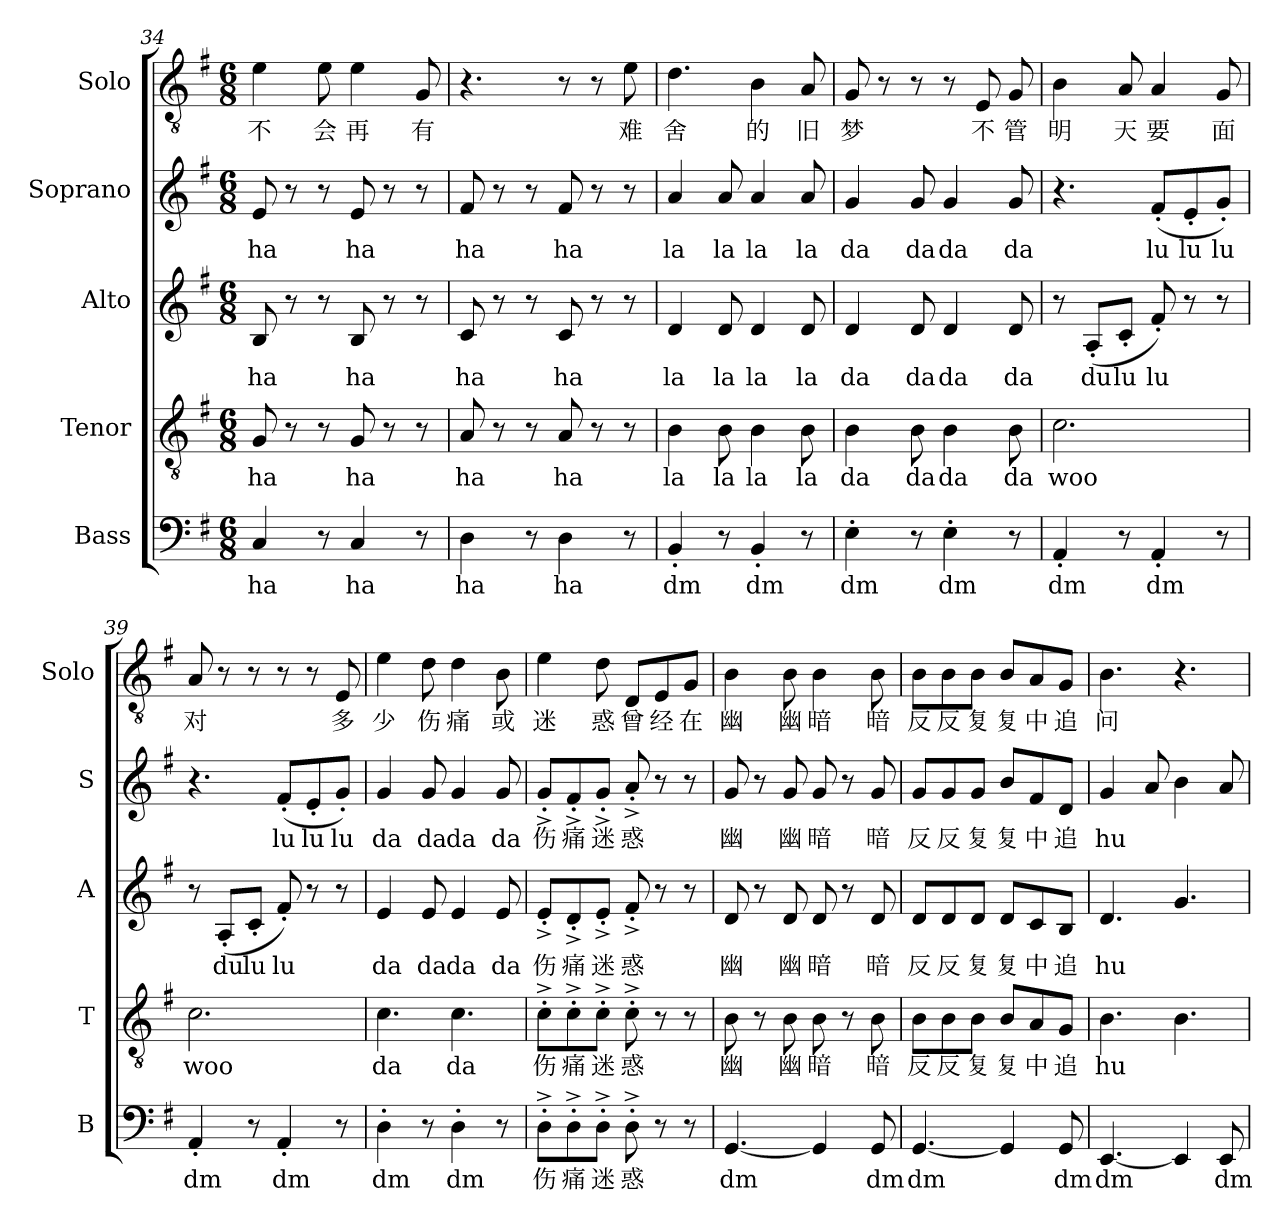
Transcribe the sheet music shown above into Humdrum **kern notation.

**kern	**text	**kern	**text	**kern	**text	**kern	**text	**kern	**text
*part5	*part5	*part4	*part4	*part3	*part3	*part2	*part2	*part1	*part1
*staff5	*staff5	*staff4	*staff4	*staff3	*staff3	*staff2	*staff2	*staff1	*staff1
*I"Bass	*	*I"Tenor	*	*I"Alto	*	*I"Soprano	*	*I"Solo	*
*I'B	*	*I'T	*	*I'A	*	*I'S	*	*I'Solo	*
!!LO:PB:g=z
*clefF4	*	*clefGv2	*	*clefG2	*	*clefG2	*	*clefGv2	*
*k[f#]	*	*k[f#]	*	*k[f#]	*	*k[f#]	*	*k[f#]	*
*G:	*	*G:	*	*G:	*	*G:	*	*G:	*
*M6/8	*	*M6/8	*	*M6/8	*	*M6/8	*	*M6/8	*
=34	=34	=34	=34	=34	=34	=34	=34	=34	=34
!	!LO:LY:b	!	!LO:LY:b	!	!LO:LY:b	!	!LO:LY:b	!	!LO:LY:b
4C</	ha	8G</	ha	8B</	ha	8e</	ha	4e\	不
.	.	8r	.	8r	.	8r	.	.	.
!	!	!	!	!	!	!	!	!	!LO:LY:b
8r	.	8r	.	8r	.	8r	.	8e\	会
!	!LO:LY:b	!	!LO:LY:b	!	!LO:LY:b	!	!LO:LY:b	!	!LO:LY:b
4C</	ha	8G</	ha	8B</	ha	8e</	ha	4e\	再
.	.	8r	.	8r	.	8r	.	.	.
!	!	!	!	!	!	!	!	!	!LO:LY:b
8r	.	8r	.	8r	.	8r	.	8G/	有
=35	=35	=35	=35	=35	=35	=35	=35	=35	=35
!	!LO:LY:b	!	!LO:LY:b	!	!LO:LY:b	!	!LO:LY:b	!	!
4D>\	ha	8A</	ha	8c</	ha	8f#</	ha	4.r	.
.	.	8r	.	8r	.	8r	.	.	.
8r	.	8r	.	8r	.	8r	.	.	.
!	!LO:LY:b	!	!LO:LY:b	!	!LO:LY:b	!	!LO:LY:b	!	!
4D>\	ha	8A</	ha	8c</	ha	8f#</	ha	8r	.
.	.	8r	.	8r	.	8r	.	8r	.
!	!	!	!	!	!	!	!	!	!LO:LY:b
8r	.	8r	.	8r	.	8r	.	8e\	难
=36	=36	=36	=36	=36	=36	=36	=36	=36	=36
!	!LO:LY:b	!	!LO:LY:b	!	!LO:LY:b	!	!LO:LY:b	!	!LO:LY:b
4BB'</	dm	4B\	la	4d/	la	4a/	la	4.d\	舍
!	!	!	!LO:LY:b	!	!LO:LY:b	!	!LO:LY:b	!	!
8r	.	8B\	la	8d/	la	8a/	la	.	.
!	!LO:LY:b	!	!LO:LY:b	!	!LO:LY:b	!	!LO:LY:b	!	!LO:LY:b
4BB'</	dm	4B\	la	4d/	la	4a/	la	4B\	的
!	!	!	!LO:LY:b	!	!LO:LY:b	!	!LO:LY:b	!	!LO:LY:b
8r	.	8B\	la	8d/	la	8a/	la	8A/	旧
=37	=37	=37	=37	=37	=37	=37	=37	=37	=37
!	!LO:LY:b	!	!LO:LY:b	!	!LO:LY:b	!	!LO:LY:b	!	!LO:LY:b
4E'>\	dm	4B\	da	4d/	da	4g/	da	8G/	梦
.	.	.	.	.	.	.	.	8r	.
!	!	!	!LO:LY:b	!	!LO:LY:b	!	!LO:LY:b	!	!
8r	.	8B\	da	8d/	da	8g/	da	8r	.
!	!LO:LY:b	!	!LO:LY:b	!	!LO:LY:b	!	!LO:LY:b	!	!
4E'>\	dm	4B\	da	4d/	da	4g/	da	8r	.
!	!	!	!	!	!	!	!	!	!LO:LY:b
.	.	.	.	.	.	.	.	8E/	不
!	!	!	!LO:LY:b	!	!LO:LY:b	!	!LO:LY:b	!	!LO:LY:b
8r	.	8B\	da	8d/	da	8g/	da	8G/	管
!!LO:LB:g=z
=38	=38	=38	=38	=38	=38	=38	=38	=38	=38
!	!LO:LY:b	!	!LO:LY:b	!	!	!	!	!	!LO:LY:b
4AA'</	dm	2.c\	woo	8r	.	4.r	.	4B\	明
!	!	!	!	!	!LO:LY:b	!	!	!	!
.	.	.	.	(<8A'</L	du	.	.	.	.
!	!	!	!	!	!LO:LY:b	!	!	!	!LO:LY:b
8r	.	.	.	8c'</J	lu	.	.	8A/	天
!	!LO:LY:b	!	!	!	!LO:LY:b	!	!LO:LY:b	!	!LO:LY:b
4AA'</	dm	.	.	8f#'</)	lu	(<8f#'</L	lu	4A/	要
!	!	!	!	!	!	!	!LO:LY:b	!	!
.	.	.	.	8r	.	8e'</	lu	.	.
!	!	!	!	!	!	!	!LO:LY:b	!	!LO:LY:b
8r	.	.	.	8r	.	8g'</J)	lu	8G/	面
=39	=39	=39	=39	=39	=39	=39	=39	=39	=39
!	!LO:LY:b	!	!LO:LY:b	!	!	!	!	!	!LO:LY:b
4AA'</	dm	2.c\	woo	8r	.	4.r	.	8A/	对
!	!	!	!	!	!LO:LY:b	!	!	!	!
.	.	.	.	(<8A'</L	du	.	.	8r	.
!	!	!	!	!	!LO:LY:b	!	!	!	!
8r	.	.	.	8c'</J	lu	.	.	8r	.
!	!LO:LY:b	!	!	!	!LO:LY:b	!	!LO:LY:b	!	!
4AA'</	dm	.	.	8f#'</)	lu	(<8f#'</L	lu	8r	.
!	!	!	!	!	!	!	!LO:LY:b	!	!
.	.	.	.	8r	.	8e'</	lu	8r	.
!	!	!	!	!	!	!	!LO:LY:b	!	!LO:LY:b
8r	.	.	.	8r	.	8g'</J)	lu	8E/	多
=40	=40	=40	=40	=40	=40	=40	=40	=40	=40
!	!LO:LY:b	!	!LO:LY:b	!	!LO:LY:b	!	!LO:LY:b	!	!LO:LY:b
4D'>\	dm	4.c\	da	4e/	da	4g/	da	4e\	少
!	!	!	!	!	!LO:LY:b	!	!LO:LY:b	!	!LO:LY:b
8r	.	.	.	8e/	da	8g/	da	8d\	伤
!	!LO:LY:b	!	!LO:LY:b	!	!LO:LY:b	!	!LO:LY:b	!	!LO:LY:b
4D'>\	dm	4.c\	da	4e/	da	4g/	da	4d\	痛
!	!	!	!	!	!LO:LY:b	!	!LO:LY:b	!	!LO:LY:b
8r	.	.	.	8e/	da	8g/	da	8B\	或
=41	=41	=41	=41	=41	=41	=41	=41	=41	=41
!	!LO:LY:b	!	!LO:LY:b	!	!LO:LY:b	!	!LO:LY:b	!	!LO:LY:b
8D^>'>\L	伤	8c^>'>\L	伤	8e^<'</L	伤	8g^<'</L	伤	4e\	迷
!	!LO:LY:b	!	!LO:LY:b	!	!LO:LY:b	!	!LO:LY:b	!	!
8D^>'>\	痛	8c^>'>\	痛	8d^<'</	痛	8f#^<'</	痛	.	.
!	!LO:LY:b	!	!LO:LY:b	!	!LO:LY:b	!	!LO:LY:b	!	!LO:LY:b
8D^>'>\J	迷	8c^>'>\J	迷	8e^<'</J	迷	8g^<'</J	迷	8d\	惑
!	!LO:LY:b	!	!LO:LY:b	!	!LO:LY:b	!	!LO:LY:b	!	!LO:LY:b
8D^>'>\	惑	8c^>'>\	惑	8f#^<'</	惑	8a^<'</	惑	8D/L	曾
!	!	!	!	!	!	!	!	!	!LO:LY:b
8r	.	8r	.	8r	.	8r	.	8E/	经
!	!	!	!	!	!	!	!	!	!LO:LY:b
8r	.	8r	.	8r	.	8r	.	8G/J	在
!!LO:PB:g=z
=42	=42	=42	=42	=42	=42	=42	=42	=42	=42
!	!LO:LY:b	!	!LO:LY:b	!	!LO:LY:b	!	!LO:LY:b	!	!LO:LY:b
[4.GG/	dm	8B>\	幽	8d</	幽	8g</	幽	4B\	幽
.	.	8r	.	8r	.	8r	.	.	.
!	!	!	!LO:LY:b	!	!LO:LY:b	!	!LO:LY:b	!	!LO:LY:b
.	.	8B>\	幽	8d</	幽	8g</	幽	8B\	幽
!	!	!	!LO:LY:b	!	!LO:LY:b	!	!LO:LY:b	!	!LO:LY:b
4GG/]	.	8B>\	暗	8d</	暗	8g</	暗	4B\	暗
.	.	8r	.	8r	.	8r	.	.	.
!	!LO:LY:b	!	!LO:LY:b	!	!LO:LY:b	!	!LO:LY:b	!	!LO:LY:b
8GG/	dm	8B>\	暗	8d</	暗	8g</	暗	8B\	暗
=43	=43	=43	=43	=43	=43	=43	=43	=43	=43
!	!LO:LY:b	!	!LO:LY:b	!	!LO:LY:b	!	!LO:LY:b	!	!LO:LY:b
[4.GG/	dm	8B\L	反	8d/L	反	8g/L	反	8B\L	反
!	!	!	!LO:LY:b	!	!LO:LY:b	!	!LO:LY:b	!	!LO:LY:b
.	.	8B\	反	8d/	反	8g/	反	8B\	反
!	!	!	!LO:LY:b	!	!LO:LY:b	!	!LO:LY:b	!	!LO:LY:b
.	.	8B\J	复	8d/J	复	8g/J	复	8B\J	复
!	!	!	!LO:LY:b	!	!LO:LY:b	!	!LO:LY:b	!	!LO:LY:b
4GG/]	.	8B/L	复	8d/L	复	8b/L	复	8B/L	复
!	!	!	!LO:LY:b	!	!LO:LY:b	!	!LO:LY:b	!	!LO:LY:b
.	.	8A/	中	8c/	中	8f#/	中	8A/	中
!	!LO:LY:b	!	!LO:LY:b	!	!LO:LY:b	!	!LO:LY:b	!	!LO:LY:b
8GG/	dm	8G/J	追	8B/J	追	8d/J	追	8G/J	追
=44	=44	=44	=44	=44	=44	=44	=44	=44	=44
!	!LO:LY:b	!	!LO:LY:b	!	!LO:LY:b	!	!LO:LY:b	!	!LO:LY:b
[4.EE/	dm	4.B\	hu	4.d/	hu	4g/	hu	4.B\	问
.	.	.	.	.	.	8a/	.	.	.
4EE/]	.	4.B\	.	4.g/	.	4b\	.	4.r	.
!	!LO:LY:b	!	!	!	!	!	!	!	!
8EE/	dm	.	.	.	.	8a/	.	.	.
=	=	=	=	=	=	=	=	=	=
*-	*-	*-	*-	*-	*-	*-	*-	*-	*-
